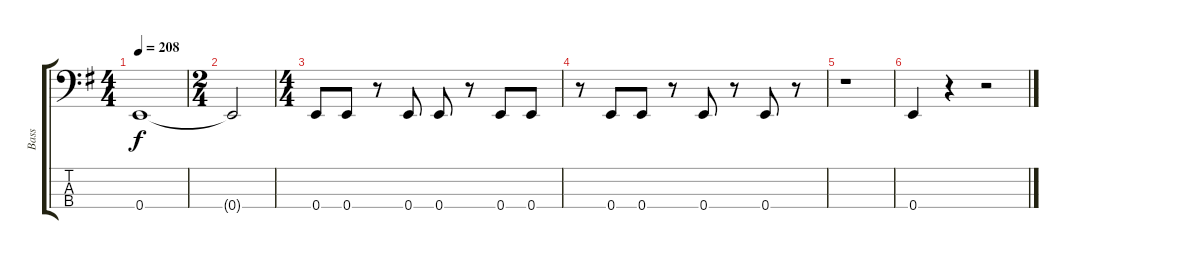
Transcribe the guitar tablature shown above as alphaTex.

\track ("Bass" "Bass") {instrument electricbasspick}
\staff {score tabs}
\tuning (G2 D2 A1 E1) {hide}
\ts (4 4)
\tempo 208
\clef f4
\ks eminor
0.4{t}.1{dy f} |
\ts (2 4)
0.4{t}.2 |
\ts (4 4)
0.4.8 0.4.8 r.8 0.4.8 0.4.8 r.8 0.4.8 0.4.8 |
r.8 0.4.8{beam merge} 0.4.8 r.8 0.4.8 r.8 0.4.8 r.8 |
r.1 |
0.4.4 r.4 r.2
